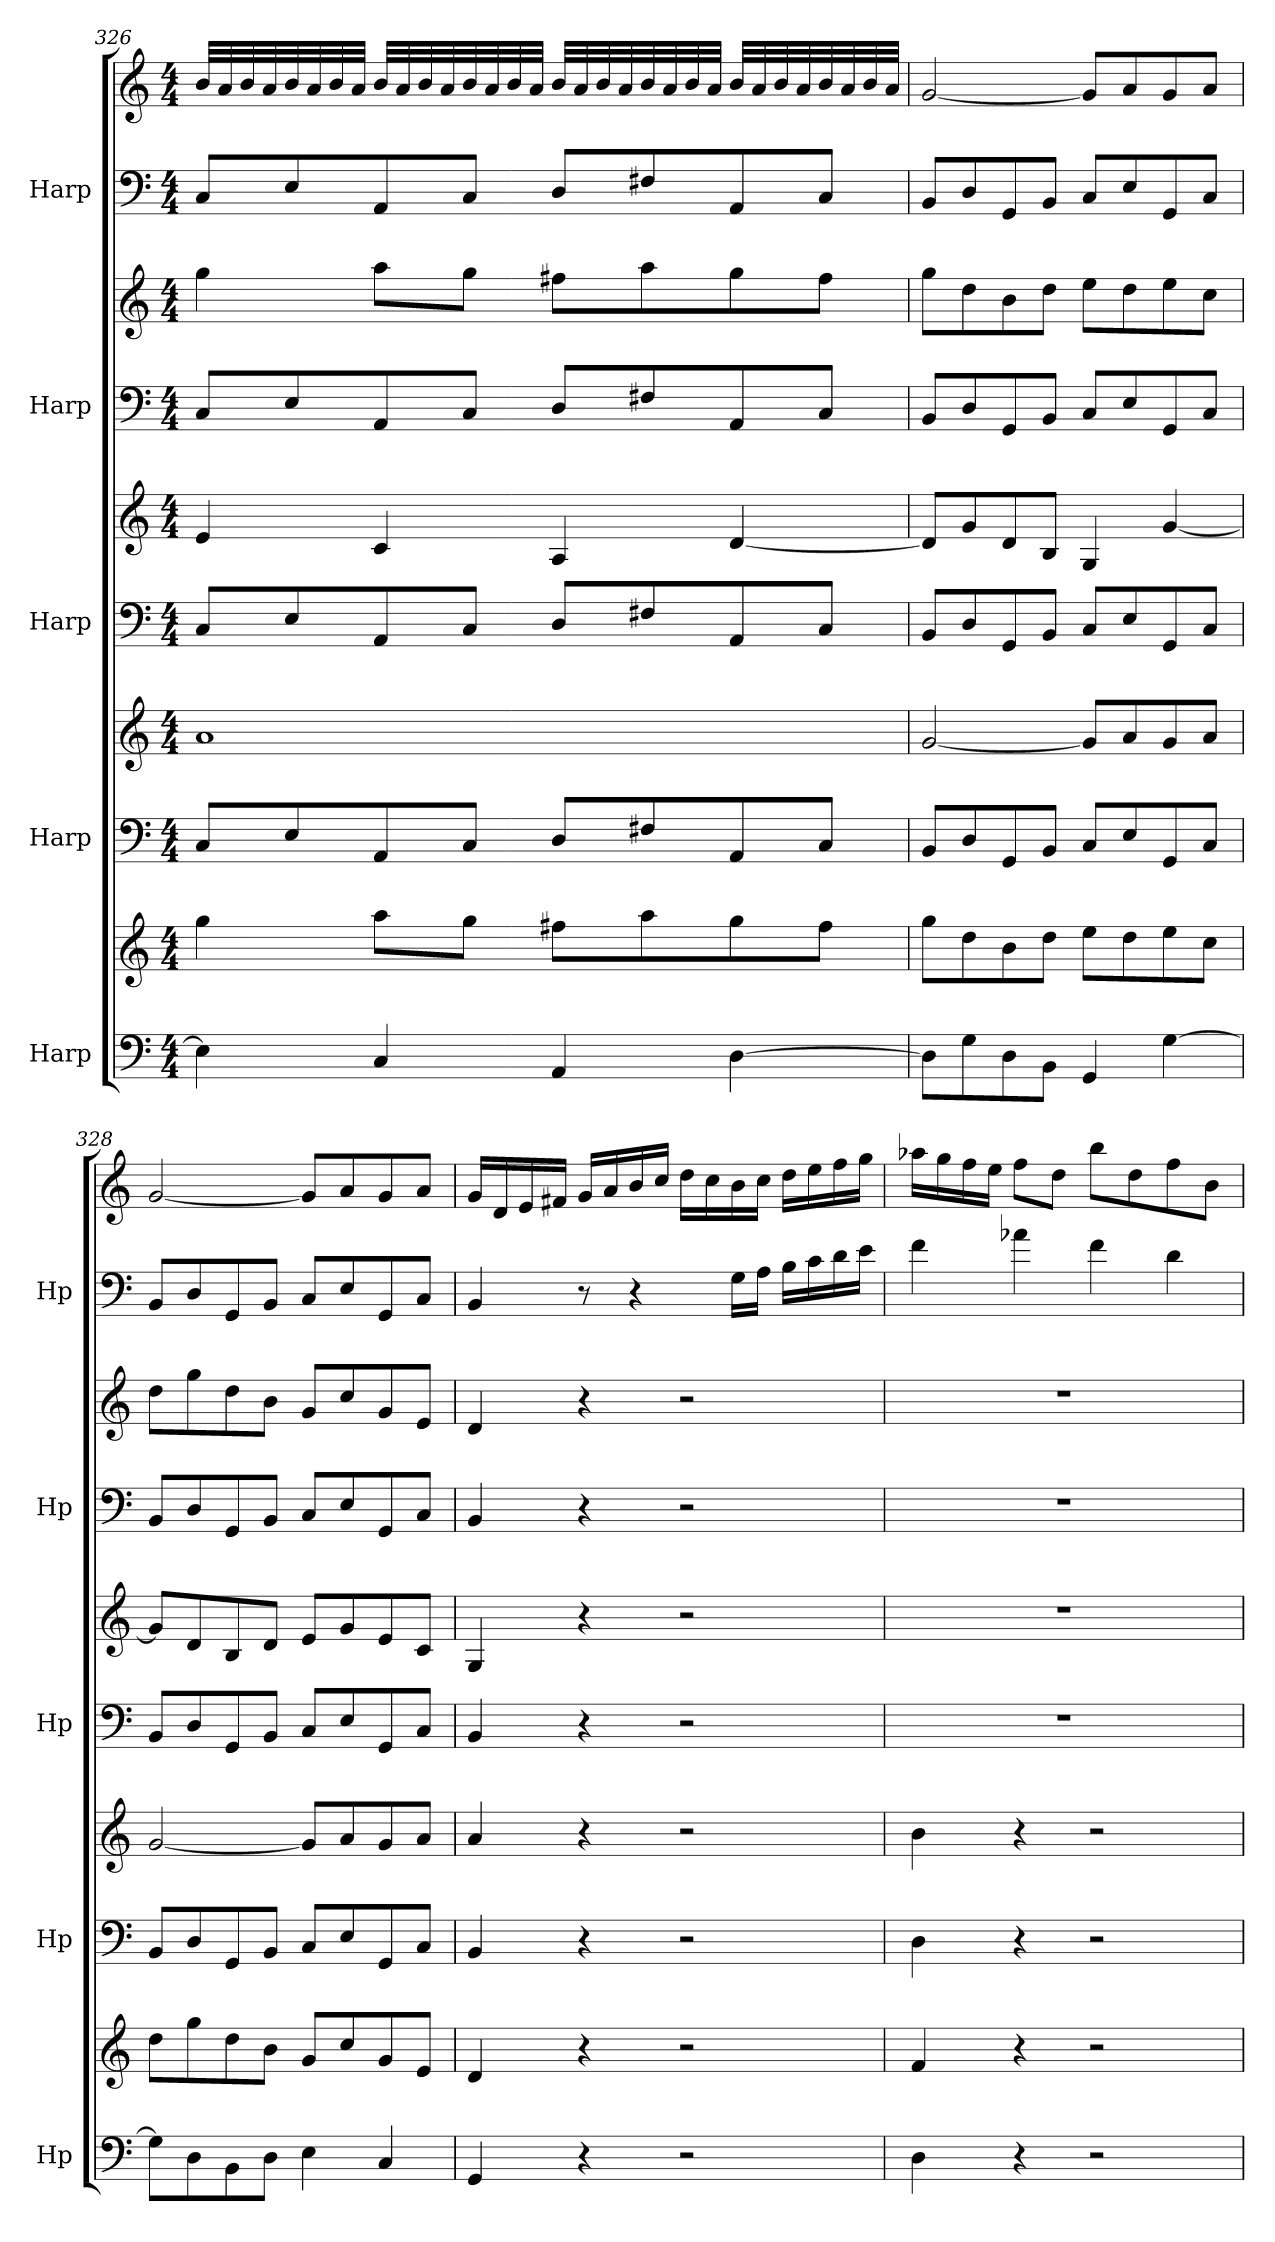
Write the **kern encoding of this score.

**kern	**kern	**kern	**kern	**kern	**kern	**kern	**kern	**kern	**kern
*part5	*part5	*part4	*part4	*part3	*part3	*part2	*part2	*part1	*part1
*staff10	*staff9	*staff8	*staff7	*staff6	*staff5	*staff4	*staff3	*staff2	*staff1
*I"Harp	*	*I"Harp	*	*I"Harp	*	*I"Harp	*	*I"Harp	*
*I'Hp	*	*I'Hp	*	*I'Hp	*	*I'Hp	*	*I'Hp	*
!!LO:PB:g=z
*clefF4	*clefG2	*clefF4	*clefG2	*clefF4	*clefG2	*clefF4	*clefG2	*clefF4	*clefG2
*k[]	*k[]	*k[]	*k[]	*k[]	*k[]	*k[]	*k[]	*k[]	*k[]
*M4/4	*M4/4	*M4/4	*M4/4	*M4/4	*M4/4	*M4/4	*M4/4	*M4/4	*M4/4
=326	=326	=326	=326	=326	=326	=326	=326	=326	=326
4E\]	4gg\	8C/L	1a	8C/L	4e/	8C/L	4gg\	8C/L	32b/LLL
.	.	.	.	.	.	.	.	.	32a/
.	.	.	.	.	.	.	.	.	32b/
.	.	.	.	.	.	.	.	.	32a/
.	.	8E/	.	8E/	.	8E/	.	8E/	32b/
.	.	.	.	.	.	.	.	.	32a/
.	.	.	.	.	.	.	.	.	32b/
.	.	.	.	.	.	.	.	.	32a/JJJ
4C/	8aa\L	8AA/	.	8AA/	4c/	8AA/	8aa\L	8AA/	32b/LLL
.	.	.	.	.	.	.	.	.	32a/
.	.	.	.	.	.	.	.	.	32b/
.	.	.	.	.	.	.	.	.	32a/
.	8gg\J	8C/J	.	8C/J	.	8C/J	8gg\J	8C/J	32b/
.	.	.	.	.	.	.	.	.	32a/
.	.	.	.	.	.	.	.	.	32b/
.	.	.	.	.	.	.	.	.	32a/JJJ
4AA/	8ff#X\L	8D/L	.	8D/L	4A/	8D/L	8ff#X\L	8D/L	32b/LLL
.	.	.	.	.	.	.	.	.	32a/
.	.	.	.	.	.	.	.	.	32b/
.	.	.	.	.	.	.	.	.	32a/
.	8aa\	8F#X/	.	8F#X/	.	8F#X/	8aa\	8F#X/	32b/
.	.	.	.	.	.	.	.	.	32a/
.	.	.	.	.	.	.	.	.	32b/
.	.	.	.	.	.	.	.	.	32a/JJJ
[4D\	8gg\	8AA/	.	8AA/	[4d/	8AA/	8gg\	8AA/	32b/LLL
.	.	.	.	.	.	.	.	.	32a/
.	.	.	.	.	.	.	.	.	32b/
.	.	.	.	.	.	.	.	.	32a/
.	8ff#\J	8C/J	.	8C/J	.	8C/J	8ff#\J	8C/J	32b/
.	.	.	.	.	.	.	.	.	32a/
.	.	.	.	.	.	.	.	.	32b/
.	.	.	.	.	.	.	.	.	32a/JJJ
=327	=327	=327	=327	=327	=327	=327	=327	=327	=327
8D\L]	8gg\L	8BB/L	[2g/	8BB/L	8d/L]	8BB/L	8gg\L	8BB/L	[2g/
8G\	8dd\	8D/	.	8D/	8g/	8D/	8dd\	8D/	.
8D\	8b\	8GG/	.	8GG/	8d/	8GG/	8b\	8GG/	.
8BB\J	8dd\J	8BB/J	.	8BB/J	8B/J	8BB/J	8dd\J	8BB/J	.
4GG/	8ee\L	8C/L	8g/L]	8C/L	4G/	8C/L	8ee\L	8C/L	8g/L]
.	8dd\	8E/	8a/	8E/	.	8E/	8dd\	8E/	8a/
[4G\	8ee\	8GG/	8g/	8GG/	[4g/	8GG/	8ee\	8GG/	8g/
.	8cc\J	8C/J	8a/J	8C/J	.	8C/J	8cc\J	8C/J	8a/J
!!LO:PB:g=z
=328	=328	=328	=328	=328	=328	=328	=328	=328	=328
8G\L]	8dd\L	8BB/L	[2g/	8BB/L	8g/L]	8BB/L	8dd\L	8BB/L	[2g/
8D\	8gg\	8D/	.	8D/	8d/	8D/	8gg\	8D/	.
8BB\	8dd\	8GG/	.	8GG/	8B/	8GG/	8dd\	8GG/	.
8D\J	8b\J	8BB/J	.	8BB/J	8d/J	8BB/J	8b\J	8BB/J	.
4E\	8g/L	8C/L	8g/L]	8C/L	8e/L	8C/L	8g/L	8C/L	8g/L]
.	8cc/	8E/	8a/	8E/	8g/	8E/	8cc/	8E/	8a/
4C/	8g/	8GG/	8g/	8GG/	8e/	8GG/	8g/	8GG/	8g/
.	8e/J	8C/J	8a/J	8C/J	8c/J	8C/J	8e/J	8C/J	8a/J
=329	=329	=329	=329	=329	=329	=329	=329	=329	=329
4GG/	4d/	4BB/	4a/	4BB/	4G/	4BB/	4d/	4BB/	16g/LL
.	.	.	.	.	.	.	.	.	16d/
.	.	.	.	.	.	.	.	.	16e/
.	.	.	.	.	.	.	.	.	16f#X/JJ
4r	4r	4r	4r	4r	4r	4r	4r	8r	16g/LL
.	.	.	.	.	.	.	.	.	16a/
.	.	.	.	.	.	.	.	4r	16b/
.	.	.	.	.	.	.	.	.	16cc/JJ
2r	2r	2r	2r	2r	2r	2r	2r	.	16dd\LL
.	.	.	.	.	.	.	.	.	16cc\
.	.	.	.	.	.	.	.	16G\LL	16b\
.	.	.	.	.	.	.	.	16A\JJ	16cc\JJ
.	.	.	.	.	.	.	.	16B\LL	16dd\LL
.	.	.	.	.	.	.	.	16c\	16ee\
.	.	.	.	.	.	.	.	16d\	16ff\
.	.	.	.	.	.	.	.	16e\JJ	16gg\JJ
=330	=330	=330	=330	=330	=330	=330	=330	=330	=330
4D\	4f/	4D\	4b\	1r	1r	1r	1r	4f\	16aa-X\LL
.	.	.	.	.	.	.	.	.	16gg\
.	.	.	.	.	.	.	.	.	16ff\
.	.	.	.	.	.	.	.	.	16ee\JJ
4r	4r	4r	4r	.	.	.	.	4a-X\	8ff\L
.	.	.	.	.	.	.	.	.	8dd\J
2r	2r	2r	2r	.	.	.	.	4f\	8bb\L
.	.	.	.	.	.	.	.	.	8dd\
.	.	.	.	.	.	.	.	4d\	8ff\
.	.	.	.	.	.	.	.	.	8b\J
=	=	=	=	=	=	=	=	=	=
*-	*-	*-	*-	*-	*-	*-	*-	*-	*-
